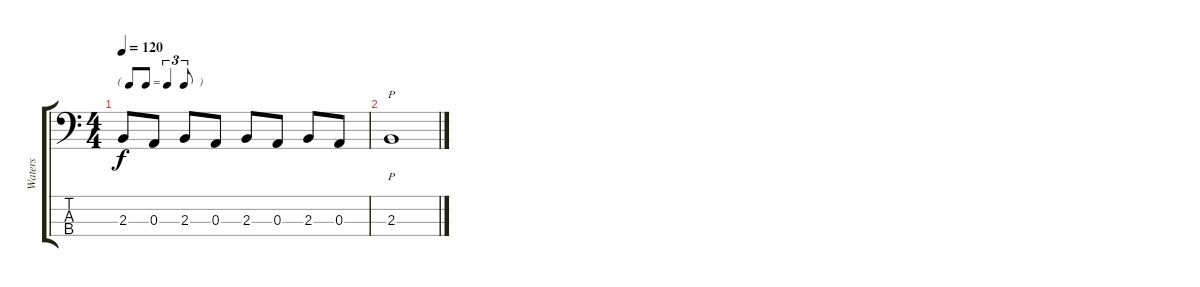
\track ("Waters" "Waters") {instrument electricbasspick}
\staff {score tabs}
\tuning (G2 D2 A1 E1) {hide}
\ts (4 4)
\tf triplet8th
\tempo 120
\clef f4
\ks c
2.3.8{dy f} 0.3.8 2.3.8 0.3.8 2.3.8 0.3.8 2.3.8 0.3.8 |
2.3.1{p}
